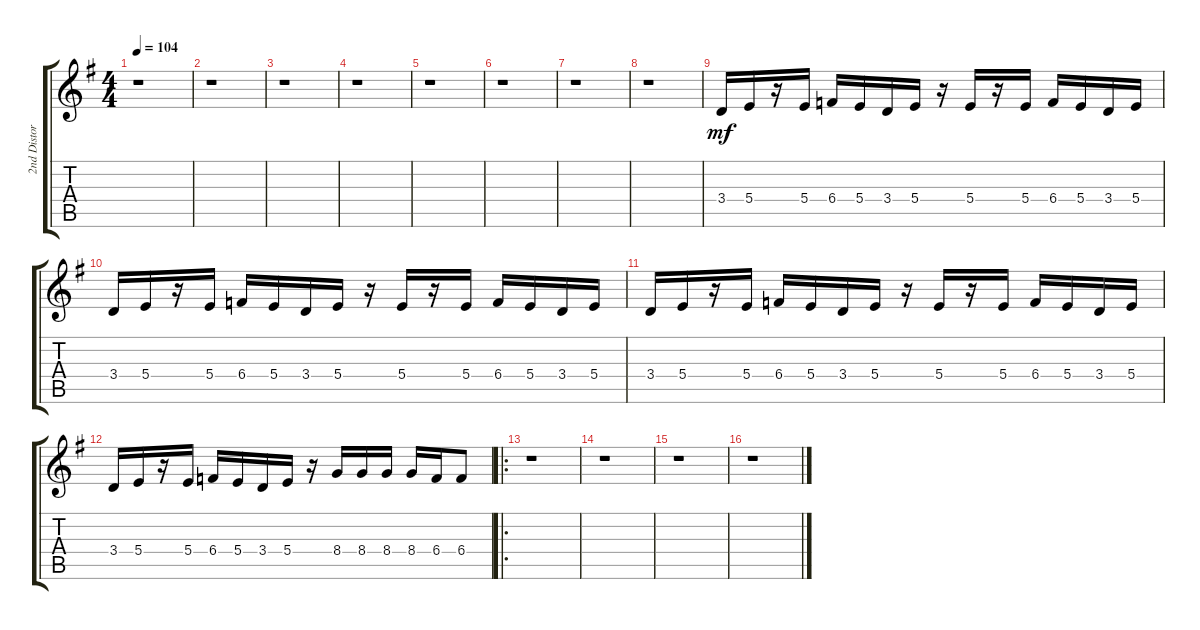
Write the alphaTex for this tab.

\track ("2nd Distortion" "2nd Distor") {instrument distortionguitar}
\staff {score tabs}
\tuning (Db4 Ab3 E3 B2 Gb2 B1) {hide}
\ts (4 4)
\tempo 104
\clef g2
\ks g
r.1{dy mf instrument distortionguitar} |
r.1 |
r.1 |
r.1 |
r.1 |
r.1 |
r.1 |
r.1 |
3.4.16 5.4.16 r.16 5.4.16 6.4.16 5.4.16 3.4.16 5.4.16 r.16 5.4.16 r.16 5.4.16 6.4.16 5.4.16 3.4.16 5.4.16 |
3.4.16 5.4.16 r.16 5.4.16 6.4.16 5.4.16 3.4.16 5.4.16 r.16 5.4.16 r.16 5.4.16 6.4.16 5.4.16 3.4.16 5.4.16 |
3.4.16 5.4.16 r.16 5.4.16 6.4.16 5.4.16 3.4.16 5.4.16 r.16 5.4.16 r.16 5.4.16 6.4.16 5.4.16 3.4.16 5.4.16 |
3.4.16 5.4.16 r.16 5.4.16 6.4.16 5.4.16 3.4.16 5.4.16 r.16 8.4.16 8.4.16 8.4.16 8.4.16 6.4.16 6.4.8 |
\ro
r.1 |
r.1 |
r.1 |
r.1
